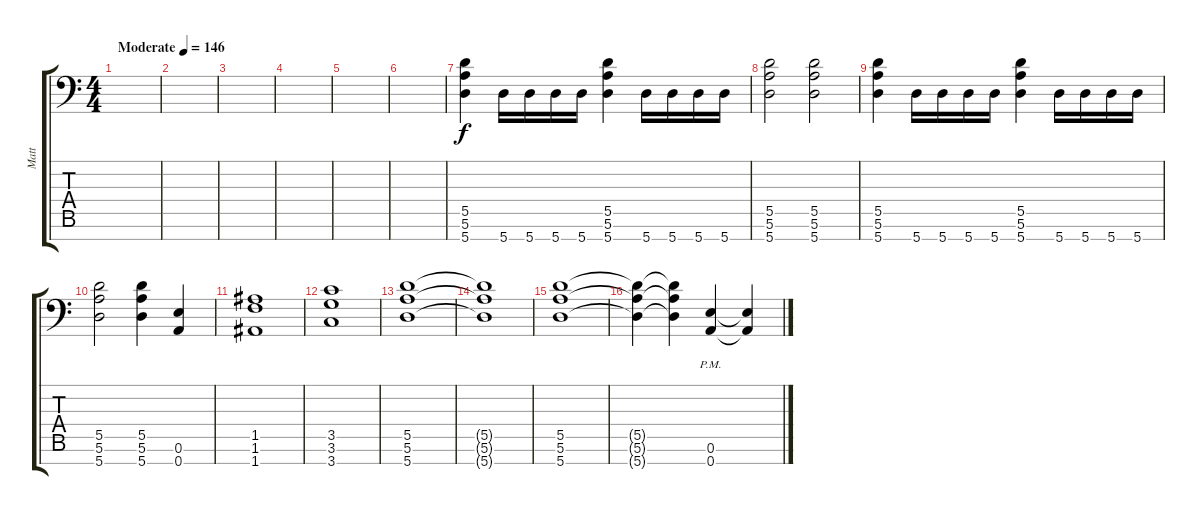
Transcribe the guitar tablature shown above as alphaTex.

\track ("Matt" "Matt") {instrument distortionguitar}
\staff {score tabs}
\tuning (E4 B3 G3 D3 A2 E2 A1) {hide}
\ts (4 4)
\tempo (146 "Moderate")
\clef f4
\ks c
|
|
|
|
|
|
(5.5 5.6 5.7).4 5.7.16 5.7.16 5.7.16 5.7.16 (5.5 5.6 5.7).4 5.7.16 5.7.16 5.7.16 5.7.16 |
(5.5 5.6 5.7).2 (5.5 5.6 5.7).2 |
(5.5 5.6 5.7).4 5.7.16 5.7.16 5.7.16 5.7.16 (5.5 5.6 5.7).4 5.7.16 5.7.16 5.7.16 5.7.16 |
(5.5 5.6 5.7).2 (5.5 5.6 5.7).4 (0.6 0.7).4 |
(1.5 1.6 1.7).1 |
(3.5 3.6 3.7).1 |
(5.5 5.6 5.7).1 |
(5.5{t} 5.6{t} 5.7{t}).1 |
(5.5 5.6 5.7).1 |
(5.5{t} 5.6{t} 5.7{t}).4 (5.5{t} 5.6{t} 5.7{t}).4 (0.6{pm} 0.7{pm}).4 (0.6{t} 0.7{t}).4
